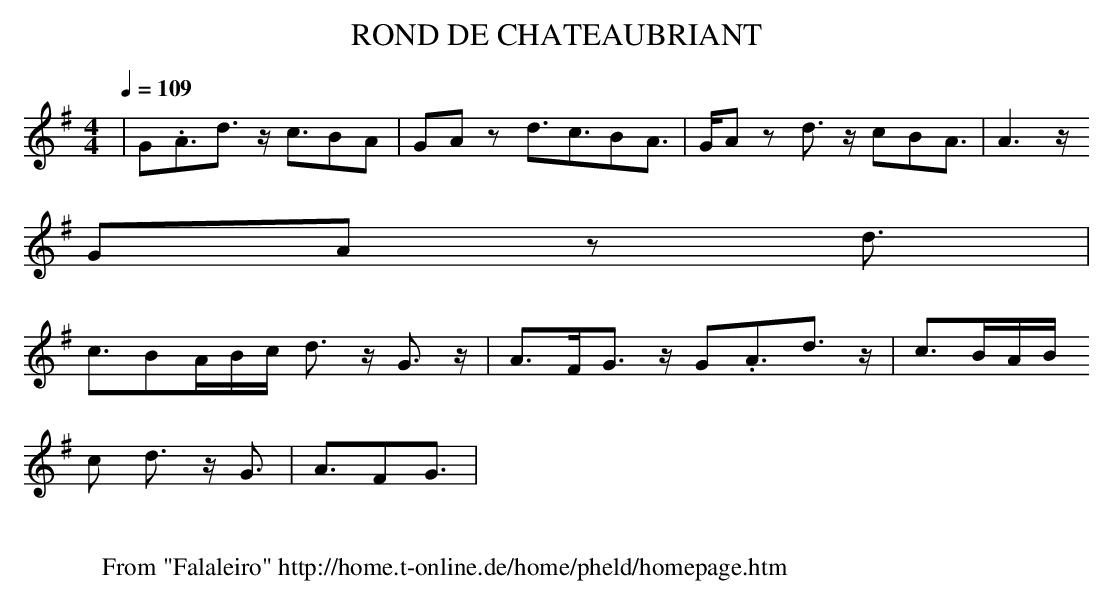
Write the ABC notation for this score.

X:1
T:ROND DE CHATEAUBRIANT
M:4/4
L:1/8
Q:1/4=109
K:G
|G.A3/2d3/2 z/2 c3/2BA|GA z d3/2c3/2BA3/2|G/2A z d3/2 z/2 cBA3/2|A3 z/2
GA z d3/2|
c3/2BA/2B/2c/2 d3/2 z/2 G3/2 z/2 | A>FG3/2 z/2 G.A3/2d3/2 z/2 | c>BA/2B/
2c d3/2 z/2 G3/2|A3/2FG3/2|
W:
W: From "Falaleiro" http://home.t-online.de/home/pheld/homepage.htm
